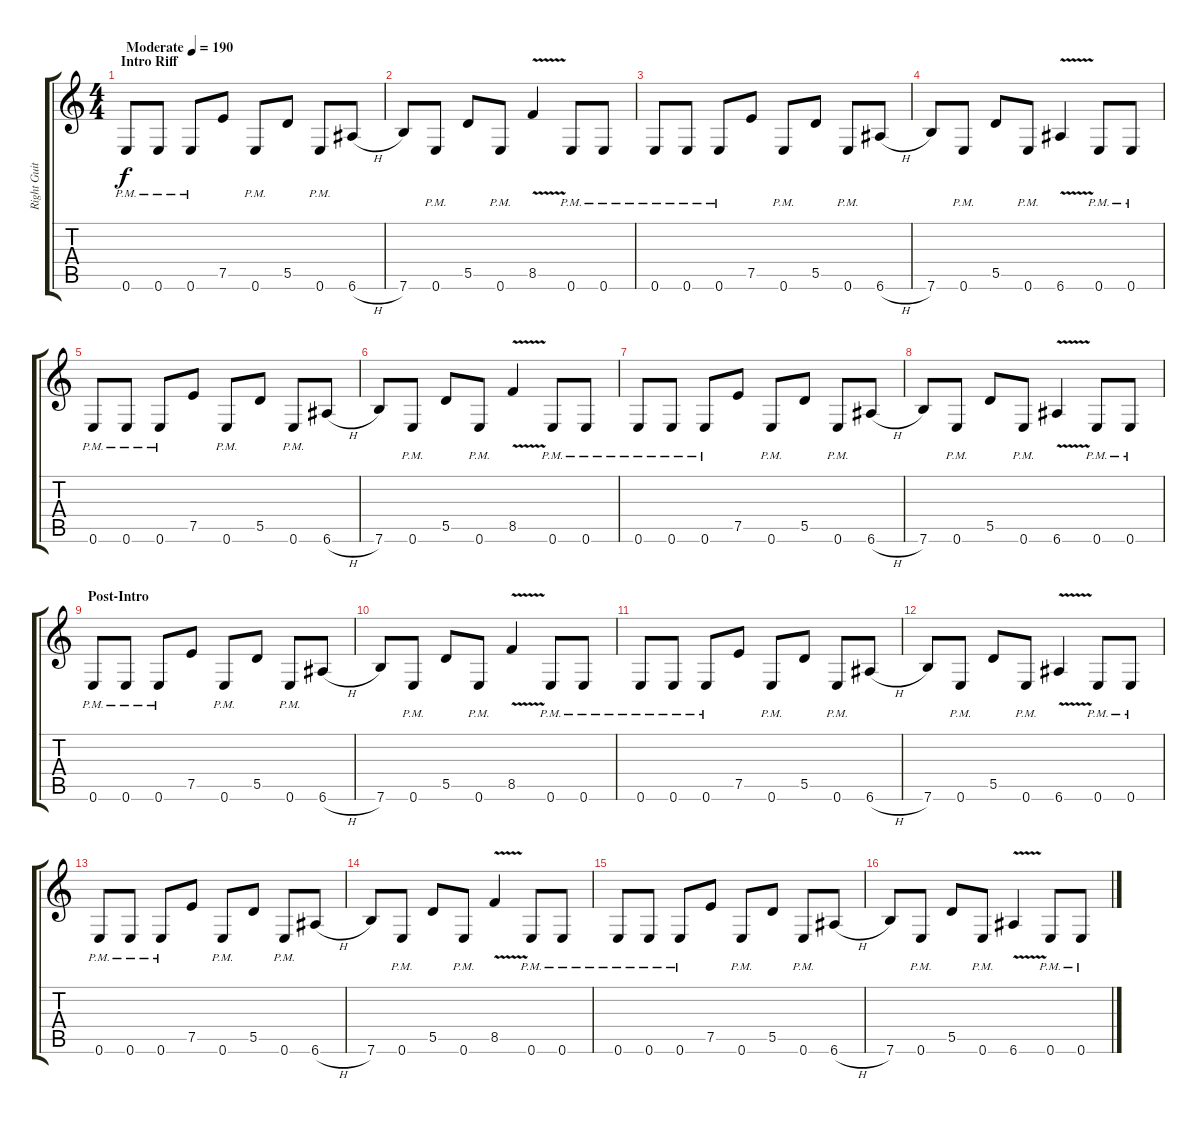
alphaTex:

\track ("Right Guitar" "Right Guit") {instrument distortionguitar}
\staff {score tabs}
\tuning (E4 B3 G3 D3 A2 E2) {hide}
\ts (4 4)
\section ("" "Intro Riff")
\tempo (190 "Moderate")
\clef g2
\ks c
0.6{pm}.8{dy f instrument distortionguitar} 0.6{pm}.8 0.6{pm}.8 7.5.8 0.6{pm}.8 5.5.8 0.6{pm}.8 6.6{h}.8 |
7.6.8 0.6{pm}.8 5.5.8 0.6{pm}.8 8.5{v}.4 0.6{pm}.8 0.6{pm}.8 |
0.6{pm}.8 0.6{pm}.8 0.6{pm}.8 7.5.8 0.6{pm}.8 5.5.8 0.6{pm}.8 6.6{h}.8 |
7.6.8 0.6{pm}.8 5.5.8 0.6{pm}.8 6.6{v}.4 0.6{pm}.8 0.6{pm}.8 |
0.6{pm}.8 0.6{pm}.8 0.6{pm}.8 7.5.8 0.6{pm}.8 5.5.8 0.6{pm}.8 6.6{h}.8 |
7.6.8 0.6{pm}.8 5.5.8 0.6{pm}.8 8.5{v}.4 0.6{pm}.8 0.6{pm}.8 |
0.6{pm}.8 0.6{pm}.8 0.6{pm}.8 7.5.8 0.6{pm}.8 5.5.8 0.6{pm}.8 6.6{h}.8 |
7.6.8 0.6{pm}.8 5.5.8 0.6{pm}.8 6.6{v}.4 0.6{pm}.8 0.6{pm}.8 |
\section ("" "Post-Intro")
0.6{pm}.8 0.6{pm}.8 0.6{pm}.8 7.5.8 0.6{pm}.8 5.5.8 0.6{pm}.8 6.6{h}.8 |
7.6.8 0.6{pm}.8 5.5.8 0.6{pm}.8 8.5{v}.4 0.6{pm}.8 0.6{pm}.8 |
0.6{pm}.8 0.6{pm}.8 0.6{pm}.8 7.5.8 0.6{pm}.8 5.5.8 0.6{pm}.8 6.6{h}.8 |
7.6.8 0.6{pm}.8 5.5.8 0.6{pm}.8 6.6{v}.4 0.6{pm}.8 0.6{pm}.8 |
0.6{pm}.8 0.6{pm}.8 0.6{pm}.8 7.5.8 0.6{pm}.8 5.5.8 0.6{pm}.8 6.6{h}.8 |
7.6.8 0.6{pm}.8 5.5.8 0.6{pm}.8 8.5{v}.4 0.6{pm}.8 0.6{pm}.8 |
0.6{pm}.8 0.6{pm}.8 0.6{pm}.8 7.5.8 0.6{pm}.8 5.5.8 0.6{pm}.8 6.6{h}.8 |
7.6.8 0.6{pm}.8 5.5.8 0.6{pm}.8 6.6{v}.4 0.6{pm}.8 0.6{pm}.8
